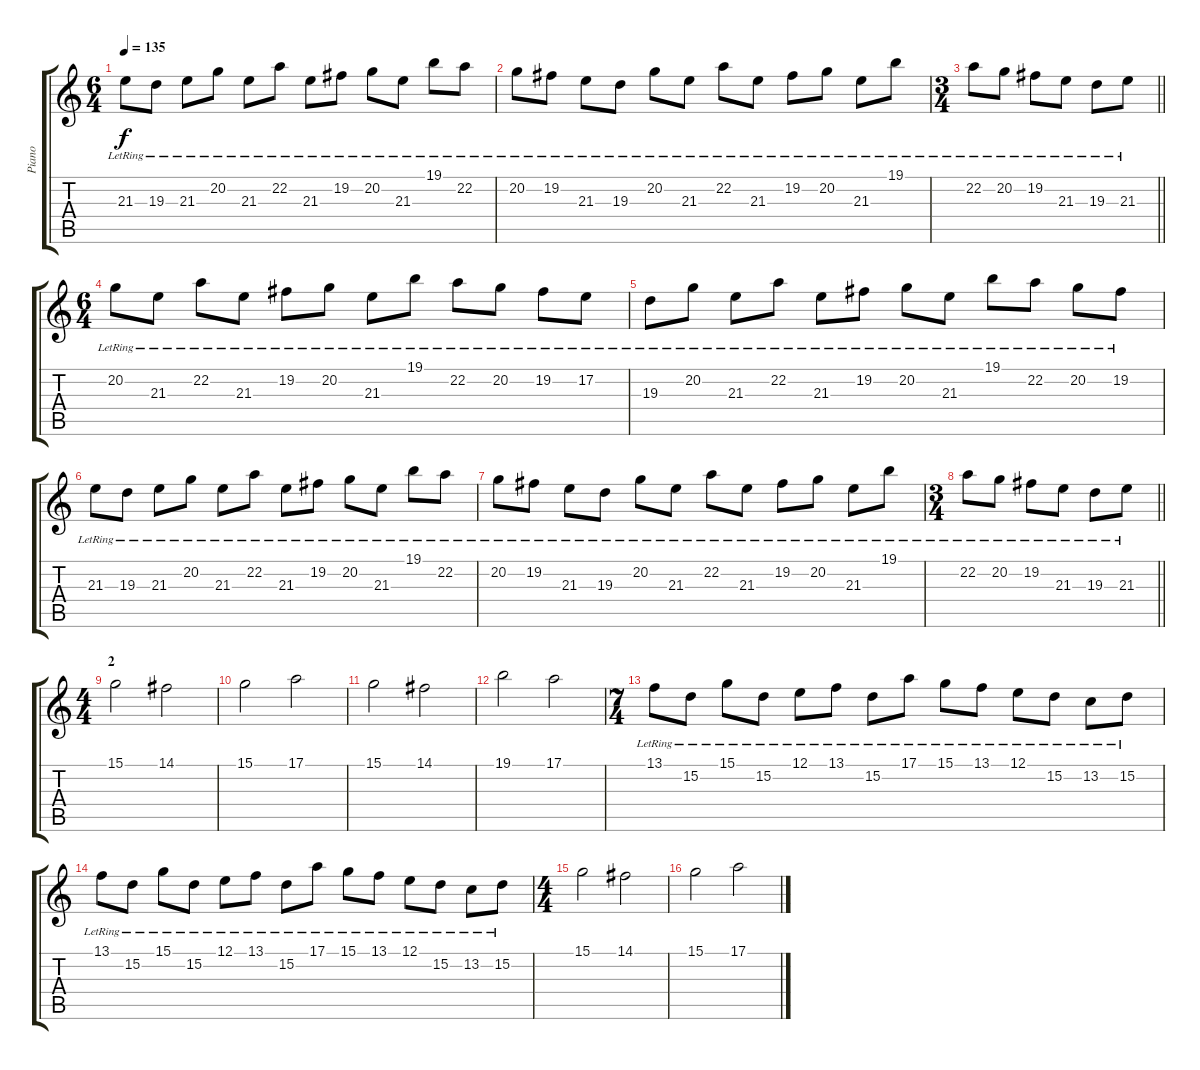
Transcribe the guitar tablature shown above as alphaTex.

\track ("Piano" "Piano") {instrument acousticgrandpiano}
\staff {score tabs}
\tuning (E4 B3 G3 D3 A2 E2) {hide}
\ts (6 4)
\tempo 135
\clef g2
\ks c
21.3{lr}.8{dy f} 19.3{lr}.8 21.3{lr}.8 20.2{lr}.8 21.3{lr}.8 22.2{lr}.8 21.3{lr}.8 19.2{lr}.8 20.2{lr}.8 21.3{lr}.8 19.1{lr}.8 22.2{lr}.8 |
20.2{lr}.8 19.2{lr}.8 21.3{lr}.8 19.3{lr}.8 20.2{lr}.8 21.3{lr}.8 22.2{lr}.8 21.3{lr}.8 19.2{lr}.8 20.2{lr}.8 21.3{lr}.8 19.1{lr}.8 |
\ts (3 4)
\barLineRight lightlight
22.2{lr}.8 20.2{lr}.8 19.2{lr}.8 21.3{lr}.8 19.3{lr}.8 21.3{lr}.8 |
\ts (6 4)
20.2{lr}.8 21.3{lr}.8 22.2{lr}.8 21.3{lr}.8 19.2{lr}.8 20.2{lr}.8 21.3{lr}.8 19.1{lr}.8 22.2{lr}.8 20.2{lr}.8 19.2{lr}.8 17.2{lr}.8 |
19.3{lr}.8 20.2{lr}.8 21.3{lr}.8 22.2{lr}.8 21.3{lr}.8 19.2{lr}.8 20.2{lr}.8 21.3{lr}.8 19.1{lr}.8 22.2{lr}.8 20.2{lr}.8 19.2{lr}.8 |
21.3{lr}.8 19.3{lr}.8 21.3{lr}.8 20.2{lr}.8 21.3{lr}.8 22.2{lr}.8 21.3{lr}.8 19.2{lr}.8 20.2{lr}.8 21.3{lr}.8 19.1{lr}.8 22.2{lr}.8 |
20.2{lr}.8 19.2{lr}.8 21.3{lr}.8 19.3{lr}.8 20.2{lr}.8 21.3{lr}.8 22.2{lr}.8 21.3{lr}.8 19.2{lr}.8 20.2{lr}.8 21.3{lr}.8 19.1{lr}.8 |
\ts (3 4)
\barLineRight lightlight
22.2{lr}.8 20.2{lr}.8 19.2{lr}.8 21.3{lr}.8 19.3{lr}.8 21.3{lr}.8 |
\ts (4 4)
\section ("" "2")
15.1.2 14.1.2 |
15.1.2 17.1.2 |
15.1.2 14.1.2 |
19.1.2 17.1.2 |
\ts (7 4)
13.1{lr}.8 15.2{lr}.8 15.1{lr}.8 15.2{lr}.8 12.1{lr}.8 13.1{lr}.8 15.2{lr}.8 17.1{lr}.8 15.1{lr}.8 13.1{lr}.8 12.1{lr}.8 15.2{lr}.8 13.2{lr}.8 15.2{lr}.8 |
13.1{lr}.8 15.2{lr}.8 15.1{lr}.8 15.2{lr}.8 12.1{lr}.8 13.1{lr}.8 15.2{lr}.8 17.1{lr}.8 15.1{lr}.8 13.1{lr}.8 12.1{lr}.8 15.2{lr}.8 13.2{lr}.8 15.2{lr}.8 |
\ts (4 4)
15.1.2 14.1.2 |
15.1.2 17.1.2
